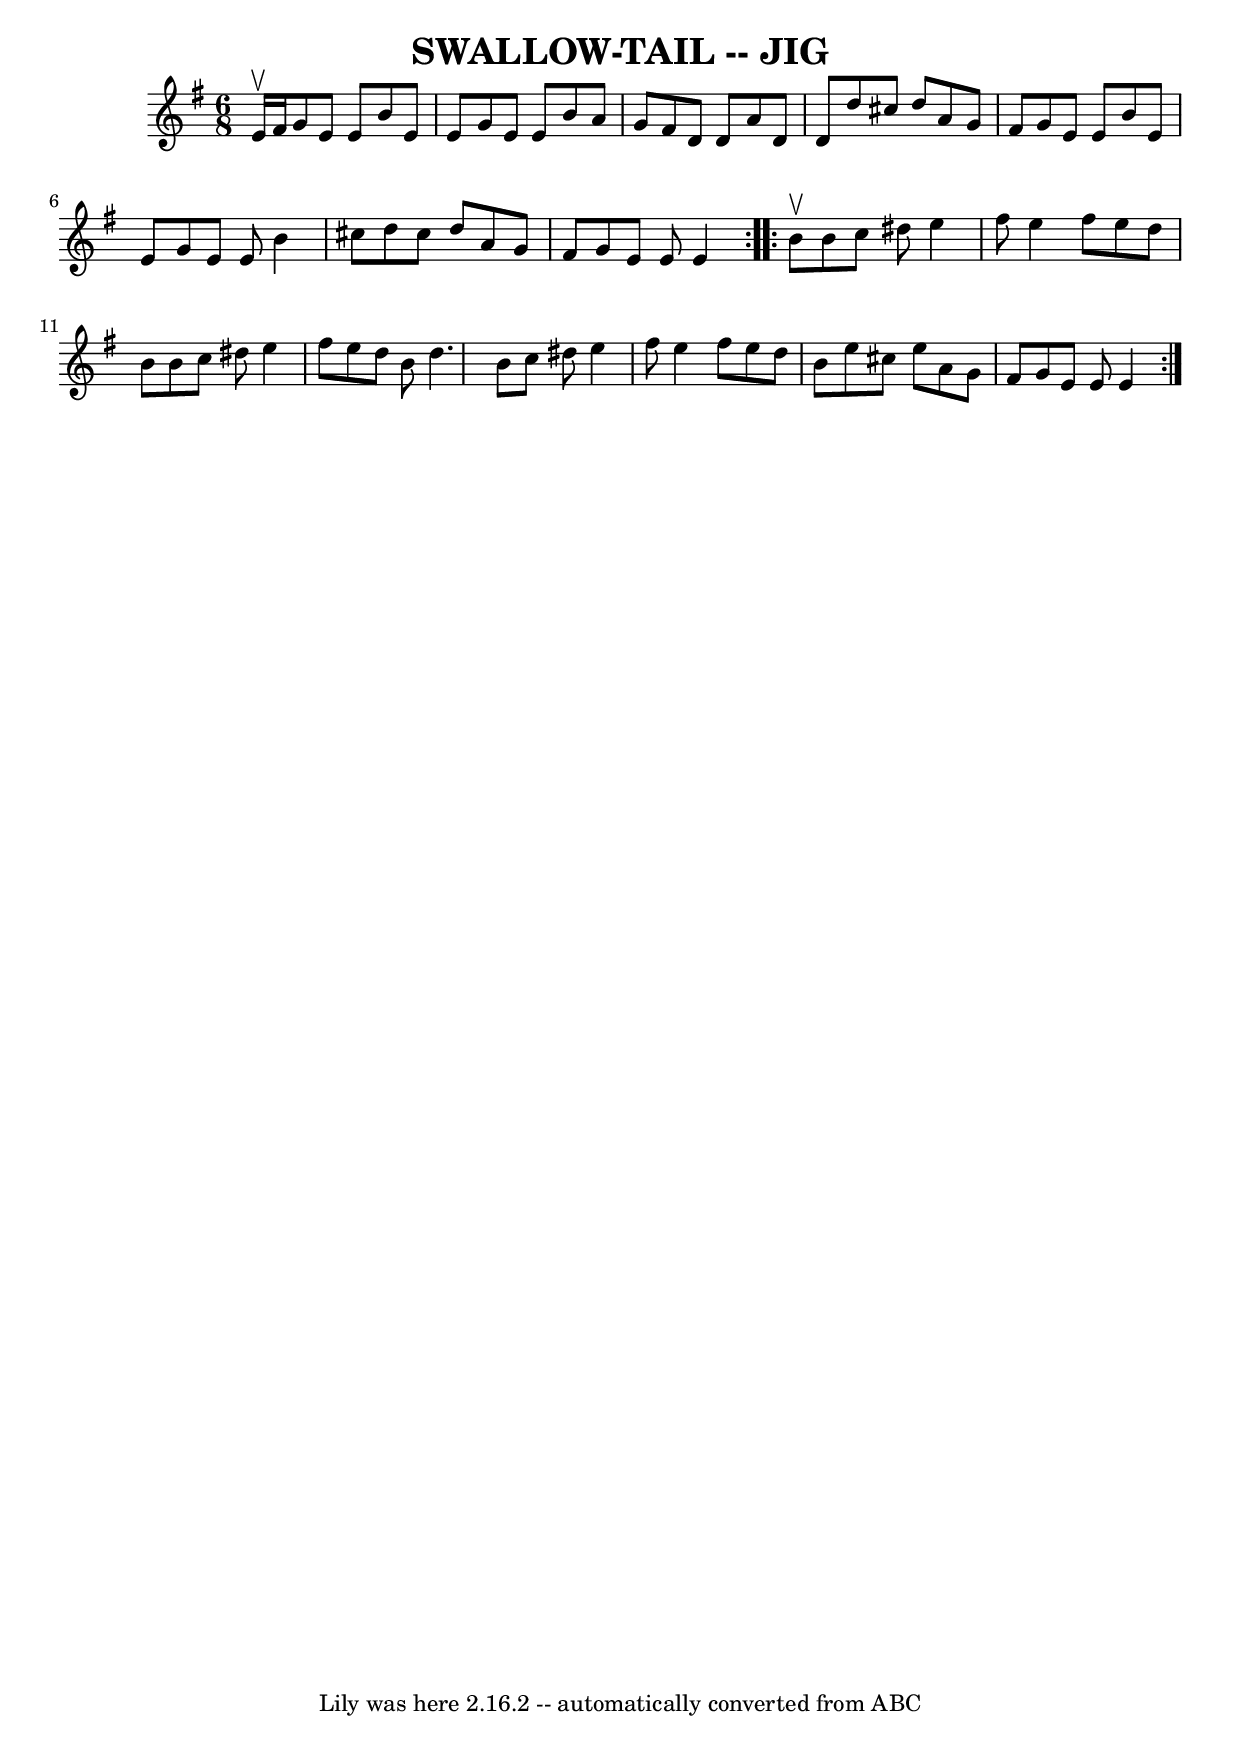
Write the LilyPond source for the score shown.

\version "2.16.2"
\include "Mammoth.ily"
\header {
	%% book = "Ryan's Mammoth Collection of Fiddle Tunes"
	crossRefNumber = "1"
	footnotes = ""
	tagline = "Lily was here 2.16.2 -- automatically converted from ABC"
	title = "SWALLOW-TAIL -- JIG"
}
voicedefault =  {


\repeat volta 2 {
\time 6/8 
\key e \minor e'16^\upbow fis'16        |
 g'8 e'8    
e'8 b'8 e'8 e'8    |
 g'8 e'8 e'8 b'8 a'8 g'8   
 |
 fis'8 d'8 d'8 a'8 d'8 d'8    |
 d''8    
cis''8 d''8 a'8 g'8 fis'8        |
 g'8 e'8 e'8    
b'8 e'8 e'8    |
 g'8 e'8 e'8 b'4 cis''8    |
  
 d''8 cis''8 d''8 a'8 g'8 fis'8    |
 g'8 e'8 e'8  
 e'4    }     \repeat volta 2 { b'8^\upbow       |
 b'8 c''8    
dis''8 e''4 fis''8    |
 e''4 fis''8 e''8 d''8 b'8    
|
 b'8 c''8 dis''8 e''4 fis''8    |
 e''8 d''8   
 b'8 d''4.        |
 b'8 c''8 dis''8 e''4 fis''8    
|
 e''4 fis''8 e''8 d''8 b'8    |
 e''8 cis''8   
 e''8 a'8 g'8 fis'8    |
 g'8 e'8 e'8 e'4    }   
}

\score{
    <<

	\context Staff="default"
	{
	    \voicedefault 
	}

    >>
	\layout {
	}
	\midi {}
}
